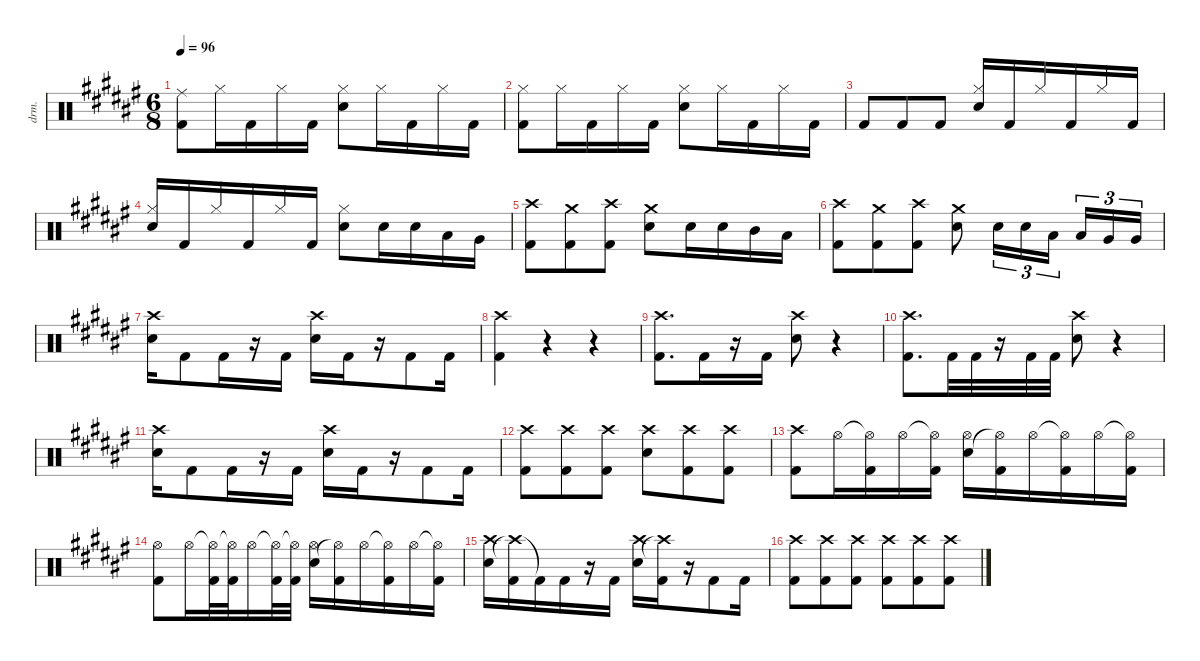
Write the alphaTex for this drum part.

\defaultSystemsLayout 4
\hideDynamics
\bracketExtendMode nobrackets
\otherSystemsTrackNameOrientation horizontal
\track ("Drumkit" "drm.") {instrument percussion}
\staff {score}
\articulation defaults
\ts (6 8)
\tempo 96
\clef neutral
\ks f#
("Kick (hit) 2"{acc forcenatural} "Ride (middle)"{acc #}).8{dy ff beam Down} "Hi-Hat (closed)"{acc #}.16{beam Down} "Kick (hit) 2"{acc forcenatural}.16{beam Down} "Hi-Hat (closed)"{acc #}.16{beam Down} "Kick (hit) 2"{acc forcenatural}.16{beam Down} ("Snare (hit) 2"{acc forcenatural} "Hi-Hat (closed)"{acc #}).8{beam Down} "Hi-Hat (closed)"{acc #}.16{beam Down} "Kick (hit) 2"{acc forcenatural}.16{beam Down} "Hi-Hat (closed)"{acc #}.16{beam Down} "Kick (hit) 2"{acc forcenatural}.16{beam Down} |
("Kick (hit) 2"{acc forcenatural} "Hi-Hat (closed)"{acc #}).8{beam Down} "Hi-Hat (closed)"{acc #}.16{beam Down} "Kick (hit) 2"{acc forcenatural}.16{beam Down} "Hi-Hat (closed)"{acc #}.16{beam Down} "Kick (hit) 2"{acc forcenatural}.16{beam Down} ("Snare (hit) 2"{acc forcenatural} "Hi-Hat (closed)"{acc #}).8{beam Down} "Hi-Hat (closed)"{acc #}.16{beam Down} "Kick (hit) 2"{acc forcenatural}.16{beam Down} "Hi-Hat (closed)"{acc #}.16{beam Down} "Kick (hit) 2"{acc forcenatural}.16{beam Down} |
"Kick (hit) 2"{acc forcenatural}.8{beam Up} "Kick (hit) 2"{acc forcenatural}.8{beam Up} "Kick (hit) 2"{acc forcenatural}.8{beam Up} ("Snare (hit) 2"{acc forcenatural} "Hi-Hat (closed)"{acc #}).16{beam Up} "Kick (hit) 2"{acc forcenatural}.16{beam Up} "Hi-Hat (closed)"{acc #}.16{beam Up} "Kick (hit) 2"{acc forcenatural}.16{beam Up} "Hi-Hat (closed)"{acc #}.16{beam Up} "Kick (hit) 2"{acc forcenatural}.16{beam Up} |
("Snare (hit) 2"{acc forcenatural} "Hi-Hat (closed)"{acc #}).16{beam Up} "Kick (hit) 2"{acc forcenatural}.16{beam Up} "Hi-Hat (closed)"{acc #}.16{beam Up} "Kick (hit) 2"{acc forcenatural}.16{beam Up} "Hi-Hat (closed)"{acc #}.16{beam Up} "Kick (hit) 2"{acc forcenatural}.16{beam Up} ("Snare (hit) 2"{acc forcenatural} "Hi-Hat (closed)"{acc #}).8{beam Down} "Snare (hit) 2"{acc forcenatural}.16{beam Down} "Snare (hit) 2"{acc forcenatural}.16{beam Down} "Low Tom (hit)"{acc forcenatural}.16{beam Down} "Very Low Tom (hit)"{acc forcenatural}.16{beam Down} |
("Kick (hit) 2"{acc forcenatural} "Crash high (hit)"{acc #}).8{beam Down} ("Kick (hit) 2"{acc forcenatural} "Crash medium (hit)"{acc forcenatural}).8{beam Down} ("Kick (hit) 2"{acc forcenatural} "Crash high (hit)"{acc #}).8{beam Down} ("Snare (hit) 2"{acc forcenatural} "Crash medium (hit)"{acc forcenatural}).8{beam Down} "Snare (hit) 2"{acc forcenatural}.16{beam Down} "Snare (hit) 2"{acc forcenatural}.16{beam Down} "Mid Tom (hit)"{acc forcenatural}.16{beam Down} "Low Tom (hit)"{acc forcenatural}.16{beam Down} |
("Kick (hit) 2"{acc forcenatural} "Crash high (hit)"{acc #}).8{beam Down} ("Kick (hit) 2"{acc forcenatural} "Crash medium (hit)"{acc forcenatural}).8{beam Down} ("Kick (hit) 2"{acc forcenatural} "Crash high (hit)"{acc #}).8{beam Down} ("Snare (hit) 2"{acc forcenatural} "Crash medium (hit)"{acc forcenatural}).8{beam Down} "Snare (hit) 2"{acc forcenatural}.16{tu (3 2) beam Down} "Snare (hit) 2"{acc forcenatural}.16{tu (3 2) beam Down} "Low Tom (hit)"{acc forcenatural}.16{tu (3 2) beam Down} "Low Tom (hit)"{acc forcenatural}.16{tu (3 2) beam Up} "Very Low Tom (hit)"{acc forcenatural}.16{tu (3 2) beam Up} "Very Low Tom (hit)"{acc forcenatural}.16{tu (3 2) beam Up} |
("Snare (hit) 2"{acc forcenatural} "Crash high (hit)"{acc #}).16{beam Down} "Kick (hit) 2"{acc forcenatural}.8{beam Down} "Kick (hit) 2"{acc forcenatural}.16{beam Down} r.16{beam Down} "Kick (hit) 2"{acc forcenatural}.16{beam Up} ("Snare (hit) 2"{acc forcenatural} "Crash high (hit)"{acc #}).16{beam Down} "Kick (hit) 2"{acc forcenatural}.16{beam Down} r.16{beam Down} "Kick (hit) 2"{acc forcenatural}.8{beam Up} "Kick (hit) 2"{acc forcenatural}.16{beam Up} |
("Kick (hit) 2"{acc forcenatural} "Crash high (hit)"{acc #}).4{beam Down} r.4{beam Down} r.4{beam Down} |
("Kick (hit) 2"{acc forcenatural} "Crash high (hit)"{acc #}).8{d beam Down} "Kick (hit) 2"{acc forcenatural}.16{beam Down} r.16{beam Down} "Kick (hit) 2"{acc forcenatural}.16{beam Up} ("Snare (hit) 2"{acc forcenatural} "Crash high (hit)"{acc #}).8{beam Down} r.4{beam Down} |
("Kick (hit) 2"{acc forcenatural} "Crash high (hit)"{acc #}).8{d beam Down} "Kick (hit) 2"{acc forcenatural}.32{beam Down} "Kick (hit) 2"{acc forcenatural}.32{beam Down} r.16{beam Down} "Kick (hit) 2"{acc forcenatural}.32{beam Up} "Kick (hit) 2"{acc forcenatural}.32{beam Up} ("Snare (hit) 2"{acc forcenatural} "Crash high (hit)"{acc #}).8{beam Down} r.4{beam Down} |
("Snare (hit) 2"{acc forcenatural} "Crash high (hit)"{acc #}).16{beam Down} "Kick (hit) 2"{acc forcenatural}.8{beam Down} "Kick (hit) 2"{acc forcenatural}.16{beam Down} r.16{beam Down} "Kick (hit) 2"{acc forcenatural}.16{beam Up} ("Snare (hit) 2"{acc forcenatural} "Crash high (hit)"{acc #}).16{beam Down} "Kick (hit) 2"{acc forcenatural}.16{beam Down} r.16{beam Down} "Kick (hit) 2"{acc forcenatural}.8{beam Up} "Kick (hit) 2"{acc forcenatural}.16{beam Up} |
("Kick (hit) 2"{acc forcenatural} "Crash high (hit)"{acc #}).8{beam Down} ("Kick (hit) 2"{acc forcenatural} "Crash high (hit)"{acc #}).8{beam Down} ("Kick (hit) 2"{acc forcenatural} "Crash high (hit)"{acc #}).8{beam Down} ("Snare (hit) 2"{acc forcenatural} "Crash high (hit)"{acc #}).8{beam Down} ("Kick (hit) 2"{acc forcenatural} "Crash high (hit)"{acc #}).8{beam Down} ("Kick (hit) 2"{acc forcenatural} "Crash high (hit)"{acc #}).8{beam Down} |
("Kick (hit) 2"{acc forcenatural} "Crash high (hit)"{acc #}).8{beam Down} "Hi-Hat (open)"{acc #}.16{beam Down} ("Hi-Hat (open)"{t acc #} "Kick (hit) 2"{acc forcenatural}).16{beam Down} "Hi-Hat (open)"{acc #}.16{beam Down} ("Hi-Hat (open)"{t acc #} "Kick (hit) 2"{acc forcenatural}).16{beam Down} ("Snare (hit) 2"{acc forcenatural} "Hi-Hat (open)"{acc #}).16{beam Down} ("Hi-Hat (open)"{t acc #} "Kick (hit) 2"{acc forcenatural}).16{beam Down} "Hi-Hat (open)"{acc #}.16{beam Down} ("Hi-Hat (open)"{t acc #} "Kick (hit) 2"{acc forcenatural}).16{beam Down} "Hi-Hat (open)"{acc #}.16{beam Down} ("Hi-Hat (open)"{t acc #} "Kick (hit) 2"{acc forcenatural}).16{beam Down} |
("Kick (hit) 2"{acc forcenatural} "Hi-Hat (open)"{acc #}).8{beam Down} "Hi-Hat (open)"{acc #}.16{beam Down} ("Hi-Hat (open)"{t acc #} "Kick (hit) 2"{acc forcenatural}).32{beam Down} ("Hi-Hat (open)"{t acc #} "Kick (hit) 2"{acc forcenatural}).32{beam Down} "Hi-Hat (open)"{acc #}.16{beam Down} ("Hi-Hat (open)"{t acc #} "Kick (hit) 2"{acc forcenatural}).32{beam Down} ("Hi-Hat (open)"{t acc #} "Kick (hit) 2"{acc forcenatural}).32{beam Down} ("Snare (hit) 2"{acc forcenatural} "Hi-Hat (open)"{acc #}).16{beam Down} ("Hi-Hat (open)"{t acc #} "Kick (hit) 2"{acc forcenatural}).16{beam Down} "Hi-Hat (open)"{acc #}.16{beam Down} ("Hi-Hat (open)"{t acc #} "Kick (hit) 2"{acc forcenatural}).16{beam Down} "Hi-Hat (open)"{acc #}.16{beam Down} ("Hi-Hat (open)"{t acc #} "Kick (hit) 2"{acc forcenatural}).16{beam Down} |
("Snare (hit) 2"{acc forcenatural} "Crash high (hit)"{acc #}).16{beam Down} ("Crash high (hit)"{t acc #} "Kick (hit) 2"{acc forcenatural}).16{beam Down} "Kick (hit) 2"{t acc forcenatural}.16{beam Down} "Kick (hit) 2"{acc forcenatural}.16{beam Down} r.16{beam Down} "Kick (hit) 2"{acc forcenatural}.16{beam Up} ("Snare (hit) 2"{acc forcenatural} "Crash high (hit)"{acc #}).16{beam Down} ("Crash high (hit)"{t acc #} "Kick (hit) 2"{acc forcenatural}).16{beam Down} r.16{beam Down} "Kick (hit) 2"{acc forcenatural}.8{beam Up} "Kick (hit) 2"{acc forcenatural}.16{beam Up} |
("Kick (hit) 2"{acc forcenatural} "Crash high (hit)"{acc #}).8{beam Down} ("Kick (hit) 2"{acc forcenatural} "Crash high (hit)"{acc #}).8{beam Down} ("Kick (hit) 2"{acc forcenatural} "Crash high (hit)"{acc #}).8{beam Down} ("Kick (hit) 2"{acc forcenatural} "Crash high (hit)"{acc #}).8{beam Down} ("Kick (hit) 2"{acc forcenatural} "Crash high (hit)"{acc #}).8{beam Down} ("Kick (hit) 2"{acc forcenatural} "Crash high (hit)"{acc #}).8{beam Down}
